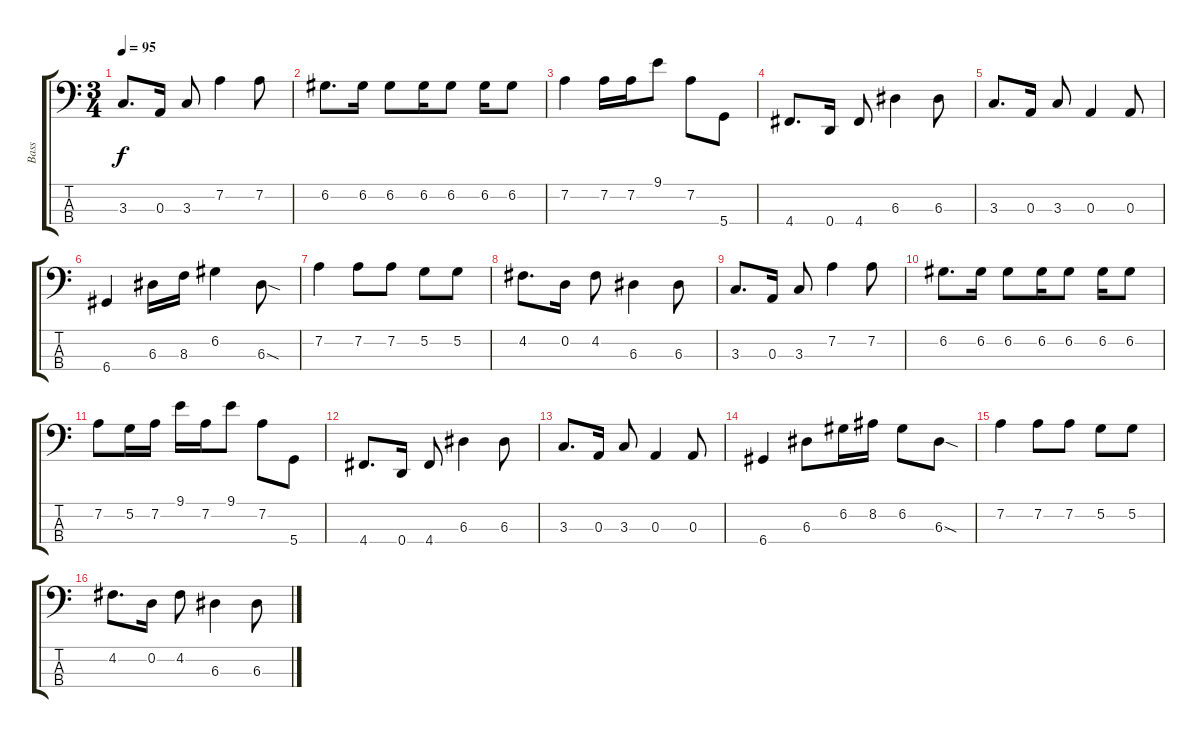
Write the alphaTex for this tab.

\track ("Bass" "Bass") {instrument electricbassfinger}
\staff {score tabs}
\tuning (G2 D2 A1 D1) {hide}
\ts (3 4)
\tempo 95
\clef f4
\ks c
3.3.8{d dy f} 0.3.16 3.3.8 7.2.4 7.2.8 |
6.2.8{d} 6.2.16 6.2.8 6.2.16 6.2.8 6.2.16 6.2.8 |
7.2.4 7.2.16 7.2.16 9.1.8 7.2.8 5.4.8 |
4.4.8{d} 0.4.16 4.4.8 6.3.4 6.3.8 |
3.3.8{d} 0.3.16 3.3.8 0.3.4 0.3.8 |
6.4.4 6.3.16 8.3.16 6.2.4 6.3{sod}.8 |
7.2.4 7.2.8 7.2.8 5.2.8 5.2.8 |
4.2.8{d} 0.2.16 4.2.8 6.3.4 6.3.8 |
3.3.8{d} 0.3.16 3.3.8 7.2.4 7.2.8 |
6.2.8{d} 6.2.16 6.2.8 6.2.16 6.2.8 6.2.16 6.2.8 |
7.2.8 5.2.16 7.2.16 9.1.16 7.2.16 9.1.8 7.2.8 5.4.8 |
4.4.8{d} 0.4.16 4.4.8 6.3.4 6.3.8 |
3.3.8{d} 0.3.16 3.3.8 0.3.4 0.3.8 |
6.4.4 6.3.8 6.2.16 8.2.16 6.2.8 6.3{sod}.8 |
7.2.4 7.2.8 7.2.8 5.2.8 5.2.8 |
4.2.8{d} 0.2.16 4.2.8 6.3.4 6.3.8
